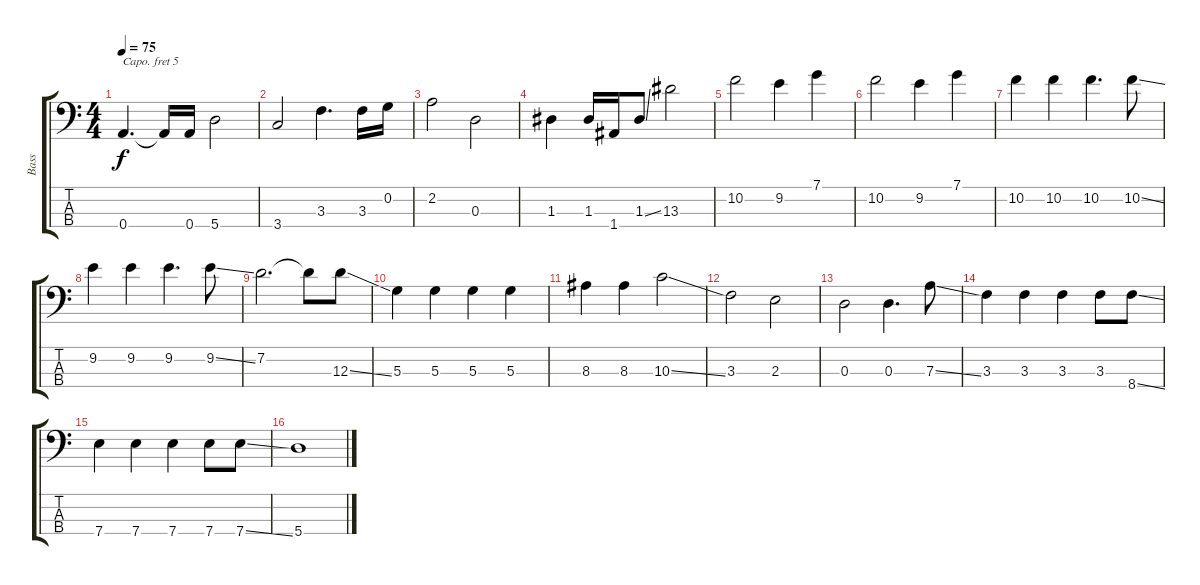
\track ("Bass" "Bass") {instrument acousticbass}
\staff {score tabs}
\capo 5
\tuning (G2 D2 A1 E1) {hide}
\ts (4 4)
\tempo 75
\clef f4
\ks c
0.4.4{d dy f} 0.4{t}.16 0.4.16 5.4.2 |
3.4.2 3.3.4{d} 3.3.16 0.2.16 |
2.2.2 0.3.2 |
1.3.4 1.3.16 1.4.16 1.3{ss}.8 13.3.2 |
10.2.2 9.2.4 7.1.4 |
10.2.2 9.2.4 7.1.4 |
10.2.4 10.2.4 10.2.4{d} 10.2{ss}.8 |
9.2.4 9.2.4 9.2.4{d} 9.2{ss}.8 |
7.2.2{d} 7.2{t}.8 12.3{ss}.8 |
5.3.4 5.3.4 5.3.4 5.3.4 |
8.3.4 8.3.4 10.3{ss}.2 |
3.3.2 2.3.2 |
0.3.2 0.3.4{d} 7.3{ss}.8 |
3.3.4 3.3.4 3.3.4 3.3.8 8.4{ss}.8 |
7.4.4 7.4.4 7.4.4 7.4.8 7.4{ss}.8 |
5.4.1
